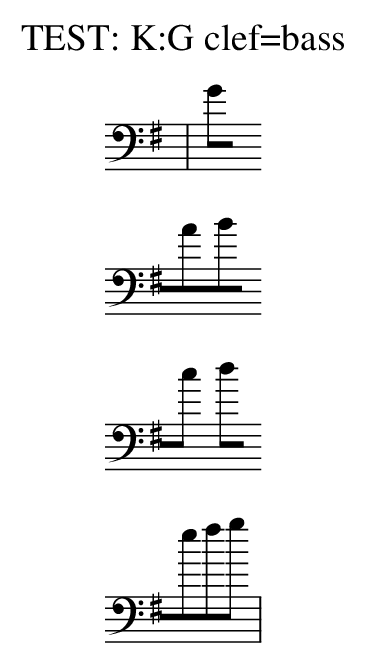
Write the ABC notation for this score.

X:1
T:TEST: K:G clef=bass
K:G clef=bass
| GABc defg |
